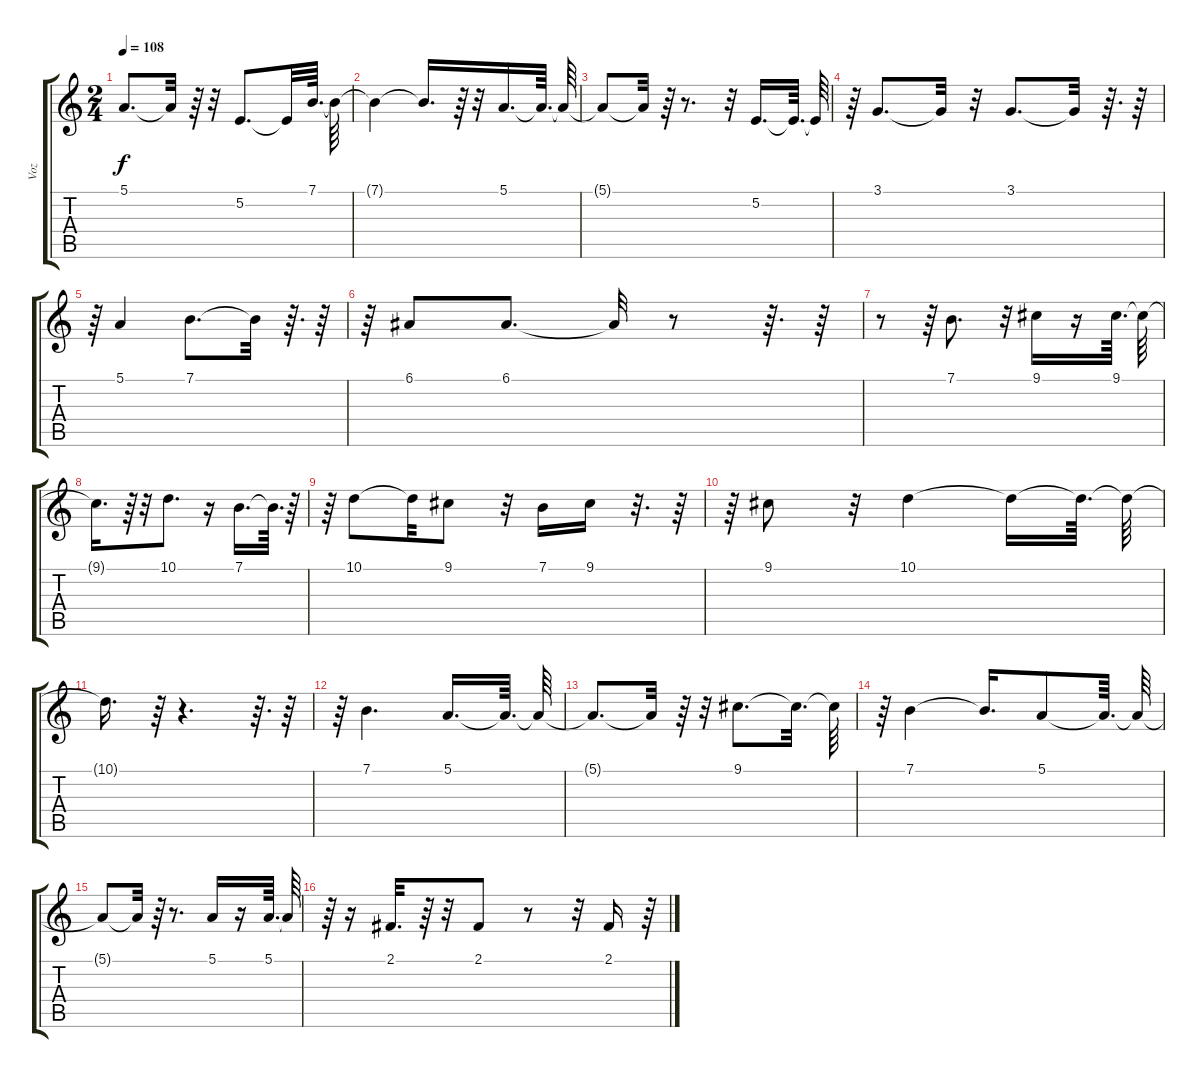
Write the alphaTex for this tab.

\track ("Voz" "Voz") {instrument acousticgrandpiano}
\staff {score tabs}
\tuning (E4 B3 G3 D3 A2 E2) {hide}
\ts (2 4)
\tempo 108
\clef g2
\ks c
5.1{t}.8{d dy f} 5.1{t}.32 r.64 r.32 5.2.8{d} 5.2{t}.32 7.1.64{d} 7.1{t}.64 |
7.1{t}.4 7.1{t}.16{d} r.64 r.32 5.1.16{d} 5.1{t}.64{d} 5.1{t}.64 |
5.1{t}.8 5.1{t}.32 r.64 r.8{d} r.32 5.2.16{d} 5.2{t}.64{d} 5.2{t}.64 |
r.64 3.1.8{d} 3.1{t}.32 r.32 3.1.8{d} 3.1{t}.32 r.64{d} r.64 |
r.64 5.1.4 7.1.8{d} 7.1{t}.32 r.64{d} r.64 |
r.64 6.1.8 6.1.8{d} 6.1{t}.32 r.8 r.64{d} r.64 |
r.8 r.64 7.1.8{d} r.32 9.1.16 r.16 9.1.64{d} 9.1{t}.64 |
9.1{t}.16{d} r.64 r.32 10.1.8{d} r.16 7.1.16{d} 7.1{t}.64{d} r.64 |
r.64 10.1.8 10.1{t}.32 9.1.8 r.32 7.1.16 9.1.16 r.32{d} r.64 |
r.64 9.1.8 r.32 10.1.4 10.1{t}.16 10.1{t}.64{d} 10.1{t}.64 |
10.1{t}.16{d} r.64 r.4{d} r.64{d} r.64 |
r.64 7.1.4{d} 5.1.16{d} 5.1{t}.64{d} 5.1{t}.64 |
5.1{t}.8{d} 5.1{t}.32 r.64 r.32 9.1.8{d} 9.1{t}.32{d} 9.1{t}.64 |
r.64 7.1.4 7.1{t}.16{d} 5.1.8 5.1{t}.64{d} 5.1{t}.64 |
5.1{t}.8 5.1{t}.32 r.64 r.8{d} 5.1.16 r.16 5.1.64{d} 5.1{t}.64 |
r.64 r.16 2.1.32{d} r.64 r.32 2.1.8 r.8 r.32 2.1.16 r.64
